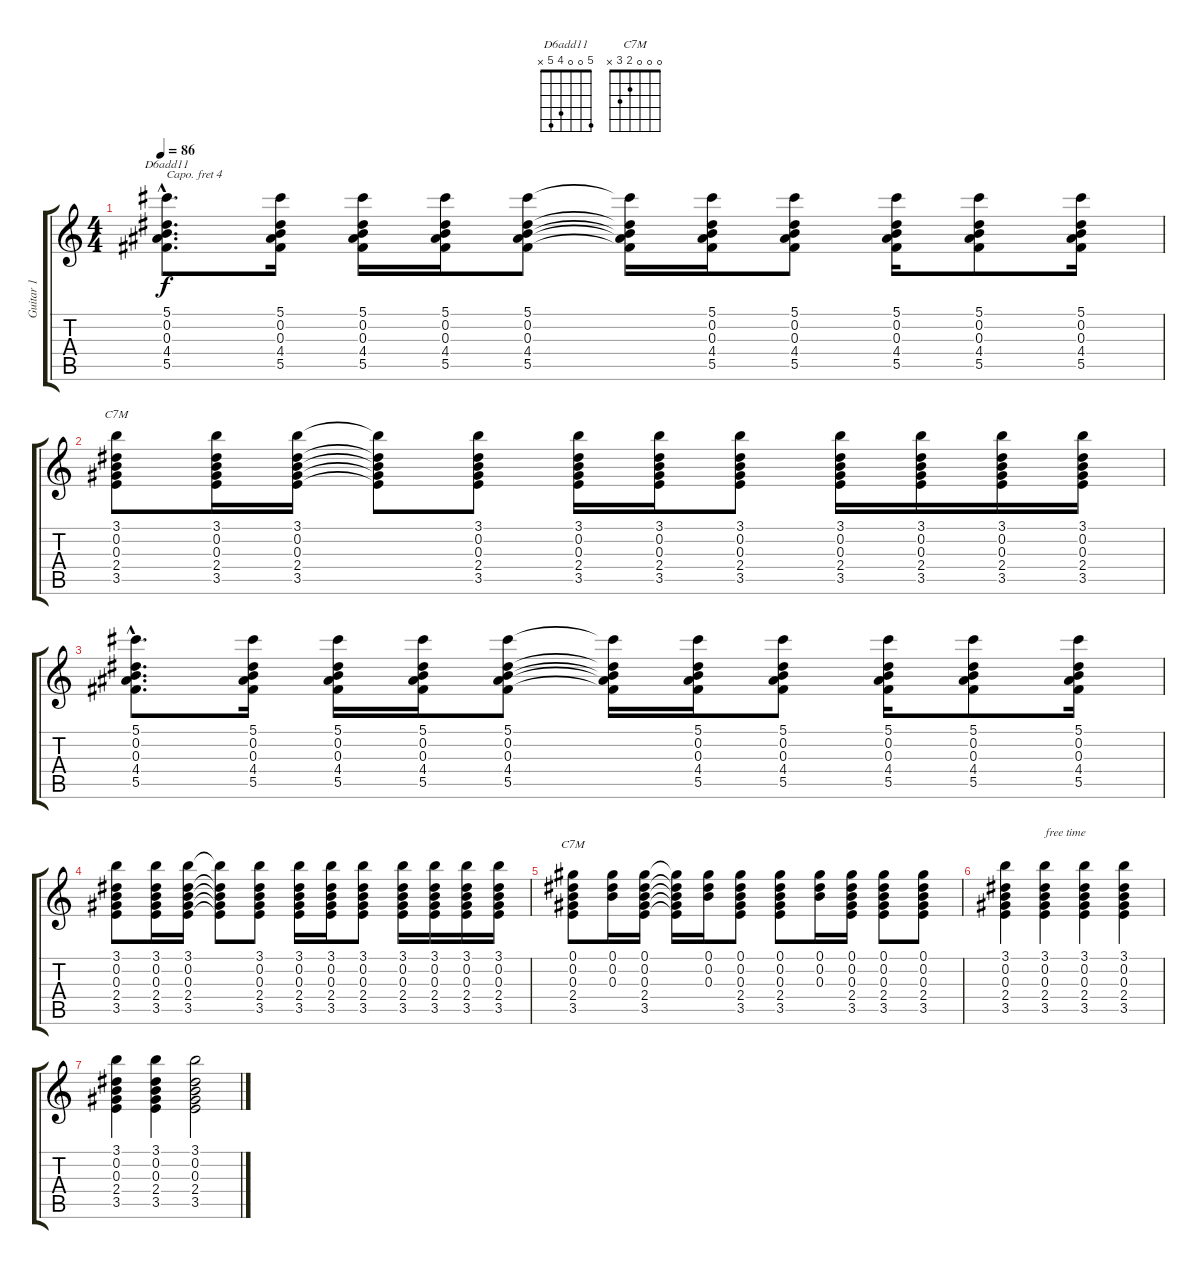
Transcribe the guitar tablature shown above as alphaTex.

\track ("Guitar 1" "Guitar 1") {instrument acousticguitarsteel}
\staff {score tabs}
\capo 4
\tuning (E4 B3 G3 D3 A2 E2) {hide}
\chord ("D6add11" 5 0 0 4 5 x)
\chord ("C7M" 3 0 0 2 3 x)
\chord ("C7M" 0 0 0 2 3 x)
\ts (4 4)
\tempo 86
\clef g2
\ks c
(5.1{hac} 0.2{hac} 0.3{hac} 4.4{hac} 5.5{hac}).8{d ch "D6add11" dy f} (5.1 0.2 0.3 4.4 5.5).16 (5.1 0.2 0.3 4.4 5.5).16 (5.1 0.2 0.3 4.4 5.5).16 (5.1 0.2 0.3 4.4 5.5).8 (5.1{t} 0.2{t} 0.3{t} 4.4{t} 5.5{t}).16 (5.1 0.2 0.3 4.4 5.5).16 (5.1 0.2 0.3 4.4 5.5).8 (5.1 0.2 0.3 4.4 5.5).16 (5.1 0.2 0.3 4.4 5.5).8 (5.1 0.2 0.3 4.4 5.5).16 |
(3.1 0.2 0.3 2.4 3.5).8{ch "C7M"} (3.1 0.2 0.3 2.4 3.5).16 (3.1 0.2 0.3 2.4 3.5).16 (3.1{t} 0.2{t} 0.3{t} 2.4{t} 3.5{t}).8 (3.1 0.2 0.3 2.4 3.5).8 (3.1 0.2 0.3 2.4 3.5).16 (3.1 0.2 0.3 2.4 3.5).16 (3.1 0.2 0.3 2.4 3.5).8 (3.1 0.2 0.3 2.4 3.5).16 (3.1 0.2 0.3 2.4 3.5).16 (3.1 0.2 0.3 2.4 3.5).16 (3.1 0.2 0.3 2.4 3.5).16 |
(5.1{hac} 0.2{hac} 0.3{hac} 4.4{hac} 5.5{hac}).8{d} (5.1 0.2 0.3 4.4 5.5).16 (5.1 0.2 0.3 4.4 5.5).16 (5.1 0.2 0.3 4.4 5.5).16 (5.1 0.2 0.3 4.4 5.5).8 (5.1{t} 0.2{t} 0.3{t} 4.4{t} 5.5{t}).16 (5.1 0.2 0.3 4.4 5.5).16 (5.1 0.2 0.3 4.4 5.5).8 (5.1 0.2 0.3 4.4 5.5).16 (5.1 0.2 0.3 4.4 5.5).8 (5.1 0.2 0.3 4.4 5.5).16 |
(3.1 0.2 0.3 2.4 3.5).8 (3.1 0.2 0.3 2.4 3.5).16 (3.1 0.2 0.3 2.4 3.5).16 (3.1{t} 0.2{t} 0.3{t} 2.4{t} 3.5{t}).8 (3.1 0.2 0.3 2.4 3.5).8 (3.1 0.2 0.3 2.4 3.5).16 (3.1 0.2 0.3 2.4 3.5).16 (3.1 0.2 0.3 2.4 3.5).8 (3.1 0.2 0.3 2.4 3.5).16 (3.1 0.2 0.3 2.4 3.5).16 (3.1 0.2 0.3 2.4 3.5).16 (3.1 0.2 0.3 2.4 3.5).16 |
(0.1 0.2 0.3 2.4 3.5).8{ch "C7M"} (0.1 0.2 0.3).16 (0.1 0.2 0.3 2.4 3.5).16 (0.1{t} 0.2{t} 0.3{t} 2.4{t} 3.5{t}).16 (0.1 0.2 0.3).16 (0.1 0.2 0.3 2.4 3.5).8 (0.1 0.2 0.3 2.4 3.5).8 (0.1 0.2 0.3).16 (0.1 0.2 0.3 2.4 3.5).16 (0.1 0.2 0.3 2.4 3.5).8 (0.1 0.2 0.3 2.4 3.5).8 |
(3.1 0.2 0.3 2.4 3.5).4 (3.1 0.2 0.3 2.4 3.5).4{txt "free time"} (3.1 0.2 0.3 2.4 3.5).4 (3.1 0.2 0.3 2.4 3.5).4 |
(3.1 0.2 0.3 2.4 3.5).4 (3.1 0.2 0.3 2.4 3.5).4 (3.1 0.2 0.3 2.4 3.5).2
